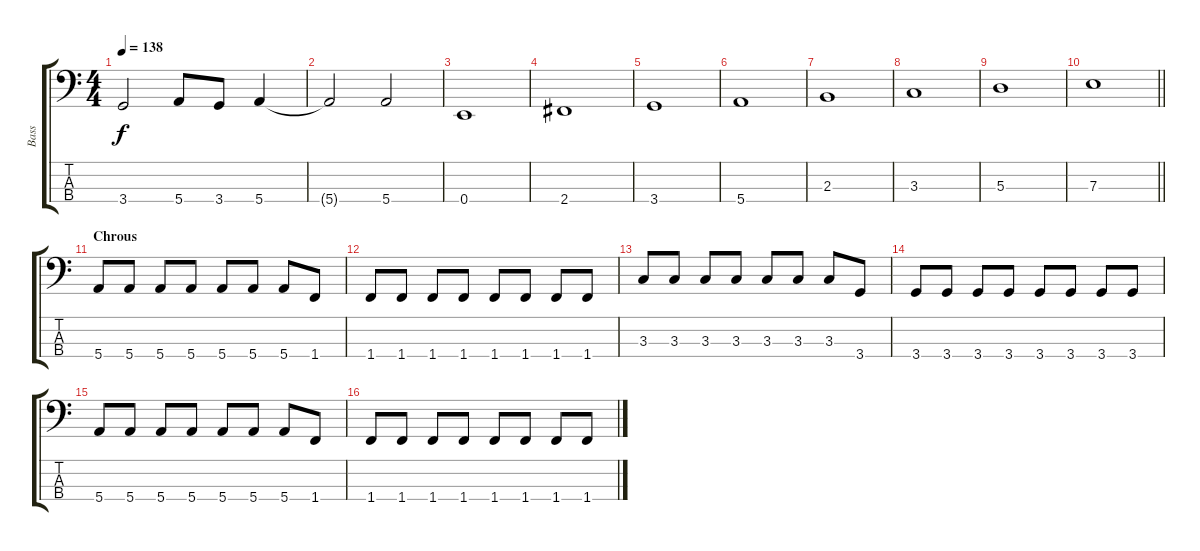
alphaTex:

\track ("Bass" "Bass") {instrument electricbasspick}
\staff {score tabs}
\tuning (G2 D2 A1 E1) {hide}
\ts (4 4)
\tempo 138
\clef f4
\ks c
3.4.2{dy f} 5.4.8 3.4.8 5.4.4 |
5.4{t}.2 5.4.2 |
0.4.1 |
2.4.1 |
3.4.1 |
5.4.1 |
2.3.1 |
3.3.1 |
5.3.1 |
\barLineRight lightlight
7.3.1 |
\section ("" "Chrous")
5.4.8 5.4.8 5.4.8 5.4.8 5.4.8 5.4.8 5.4.8 1.4.8 |
1.4.8 1.4.8 1.4.8 1.4.8 1.4.8 1.4.8 1.4.8 1.4.8 |
3.3.8 3.3.8 3.3.8 3.3.8 3.3.8 3.3.8 3.3.8 3.4.8 |
3.4.8 3.4.8 3.4.8 3.4.8 3.4.8 3.4.8 3.4.8 3.4.8 |
5.4.8 5.4.8 5.4.8 5.4.8 5.4.8 5.4.8 5.4.8 1.4.8 |
1.4.8 1.4.8 1.4.8 1.4.8 1.4.8 1.4.8 1.4.8 1.4.8
